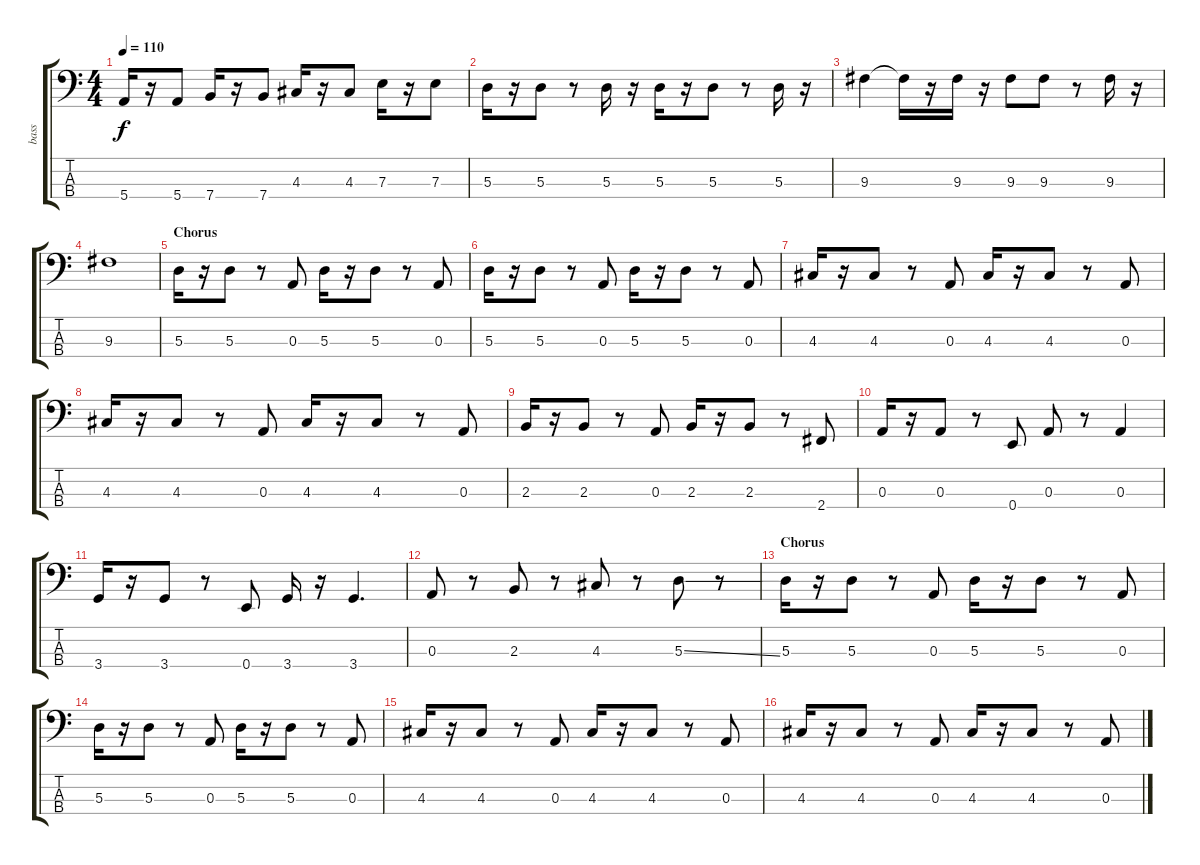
\track ("bass" "bass") {instrument electricbassfinger}
\staff {score tabs}
\tuning (G2 D2 A1 E1) {hide}
\ts (4 4)
\tempo 110
\clef f4
\ks c
5.4.16{dy f} r.16 5.4.8 7.4.16 r.16 7.4.8 4.3.16 r.16 4.3.8 7.3.16 r.16 7.3.8 |
5.3.16 r.16 5.3.8 r.8 5.3.16 r.16 5.3.16 r.16 5.3.8 r.8 5.3.16 r.16 |
9.3.4 9.3{t}.16 r.16 9.3.16 r.16 9.3.8 9.3.8 r.8 9.3.16 r.16 |
9.3.1 |
\section ("" "Chorus")
5.3.16 r.16 5.3.8 r.8 0.3.8 5.3.16 r.16 5.3.8 r.8 0.3.8 |
5.3.16 r.16 5.3.8 r.8 0.3.8 5.3.16 r.16 5.3.8 r.8 0.3.8 |
4.3.16 r.16 4.3.8 r.8 0.3.8 4.3.16 r.16 4.3.8 r.8 0.3.8 |
4.3.16 r.16 4.3.8 r.8 0.3.8 4.3.16 r.16 4.3.8 r.8 0.3.8 |
2.3.16 r.16 2.3.8 r.8 0.3.8 2.3.16 r.16 2.3.8 r.8 2.4.8 |
0.3.16 r.16 0.3.8 r.8 0.4.8 0.3.8 r.8 0.3.4 |
3.4.16 r.16 3.4.8 r.8 0.4.8 3.4.16 r.16 3.4.4{d} |
0.3.8 r.8 2.3.8 r.8 4.3.8 r.8 5.3{ss}.8 r.8 |
\section ("" "Chorus")
5.3.16 r.16 5.3.8 r.8 0.3.8 5.3.16 r.16 5.3.8 r.8 0.3.8 |
5.3.16 r.16 5.3.8 r.8 0.3.8 5.3.16 r.16 5.3.8 r.8 0.3.8 |
4.3.16 r.16 4.3.8 r.8 0.3.8 4.3.16 r.16 4.3.8 r.8 0.3.8 |
4.3.16 r.16 4.3.8 r.8 0.3.8 4.3.16 r.16 4.3.8 r.8 0.3.8
